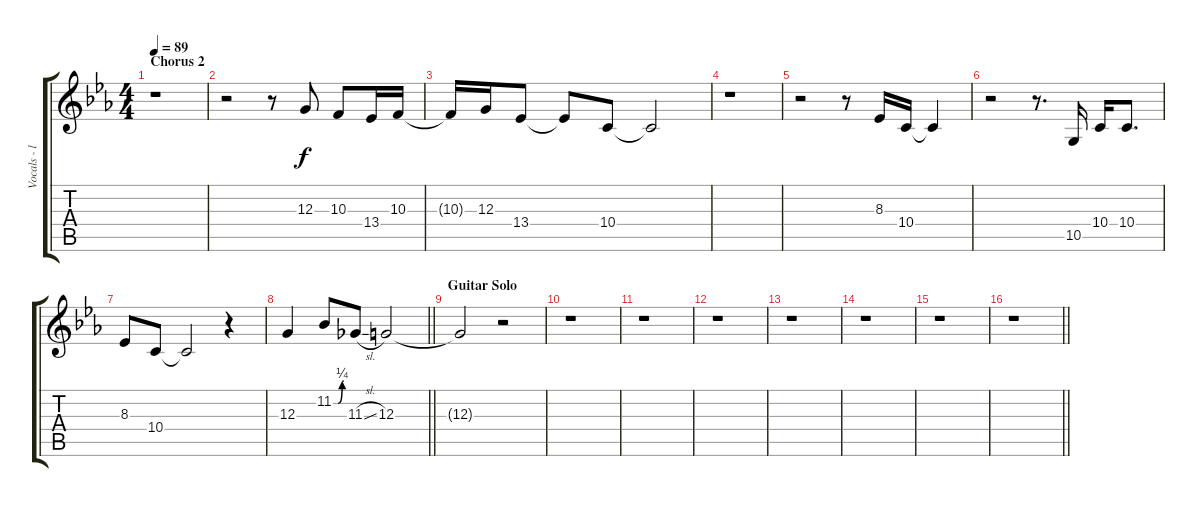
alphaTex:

\track ("Vocals - lead" "Vocals - l") {instrument oboe}
\staff {score tabs}
\tuning (E4 B3 G3 D3 A2 E2) {hide}
\ts (4 4)
\section ("" "Chorus 2")
\tempo 89
\clef g2
\ks eb
r.1{dy f} |
r.2 r.8 12.3.8 10.3.8 13.4.16 10.3.16 |
10.3{t}.16 12.3.16 13.4.8 13.4{t}.8 10.4.8 10.4{t}.2 |
r.1 |
r.2 r.8 8.3.16 10.4.16 10.4{t}.4 |
r.2 r.8{d} 10.5.16 10.4.16 10.4.8{d} |
8.3.8 10.4.8 10.4{t}.2 r.4 |
\barLineRight lightlight
12.3.4 11.2{be (custom 0 0 27 0 50 1 60 1)}.8 11.3{sl}.8 12.3.2 |
\section ("" "Guitar Solo")
12.3{t}.2 r.2 |
r.1 |
r.1 |
r.1 |
r.1 |
r.1 |
r.1 |
\barLineRight lightlight
r.1
